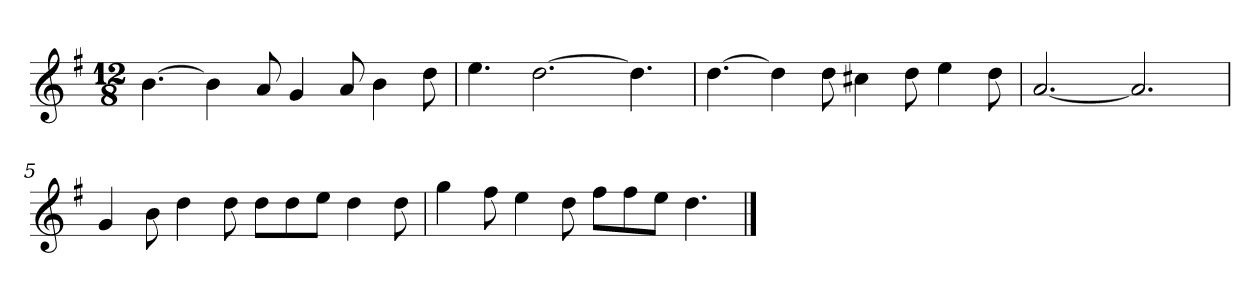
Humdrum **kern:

**kern
*part1
*staff1
*k[f#]
*M12/8
*MM120
=1
[4.b
4b]
8a
4g
8a
4b
8dd
=2
4.ee
[2.dd
4.dd]
=3
[4.dd
4dd]
8dd
4cc#X
8dd
4ee
8dd
=4
[2.a
2.a]
=5
4g
8b
4dd
8dd
8ddL
8dd
8eeJ
4dd
8dd
=6
4gg
8ff#
4ee
8dd
8ff#L
8ff#
8eeJ
4.dd
==
*-
